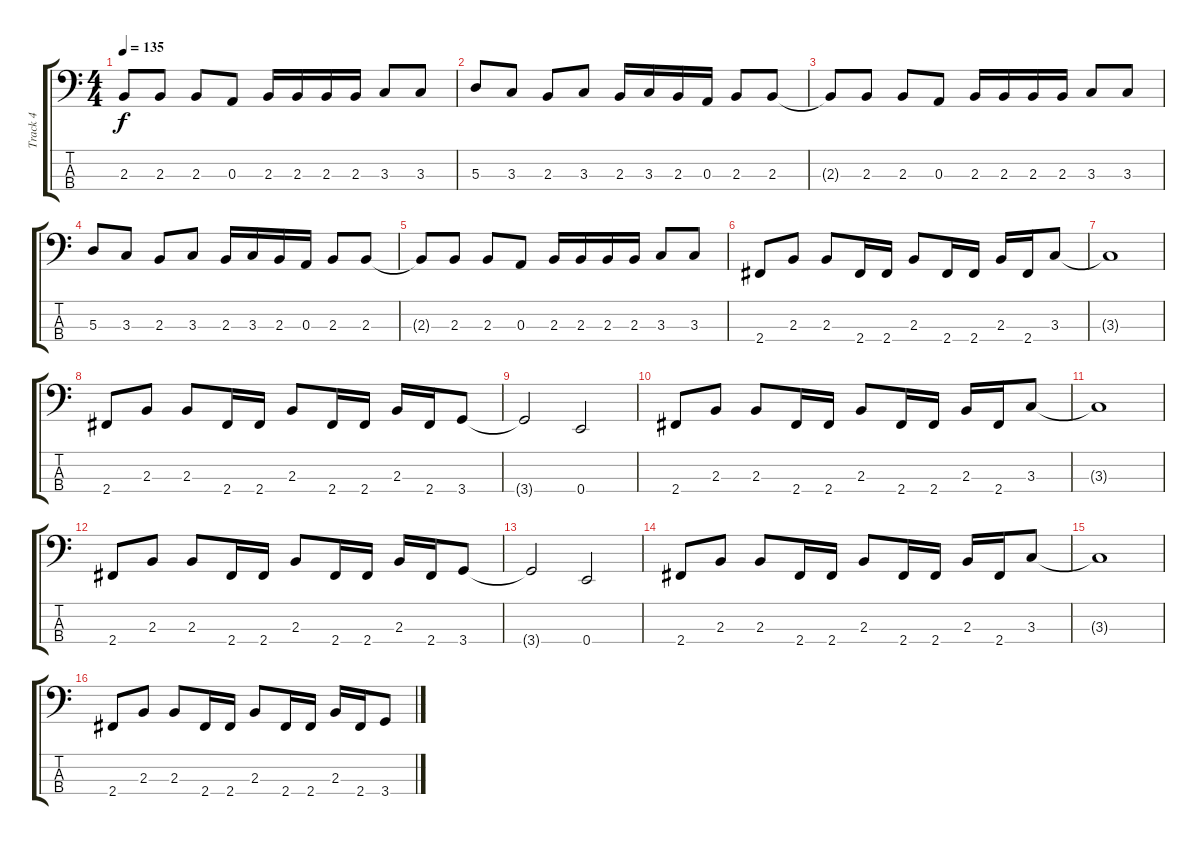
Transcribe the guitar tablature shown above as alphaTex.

\track ("Track 4" "Track 4") {instrument electricbassfinger}
\staff {score tabs}
\tuning (G2 D2 A1 E1) {hide}
\ts (4 4)
\tempo 135
\clef f4
\ks c
2.3{t}.8{dy f} 2.3.8 2.3.8 0.3.8 2.3.16 2.3.16 2.3.16 2.3.16 3.3.8 3.3.8 |
5.3.8 3.3.8 2.3.8 3.3.8 2.3.16 3.3.16 2.3.16 0.3.16 2.3.8 2.3.8 |
2.3{t}.8 2.3.8 2.3.8 0.3.8 2.3.16 2.3.16 2.3.16 2.3.16 3.3.8 3.3.8 |
5.3.8 3.3.8 2.3.8 3.3.8 2.3.16 3.3.16 2.3.16 0.3.16 2.3.8 2.3.8 |
2.3{t}.8 2.3.8 2.3.8 0.3.8 2.3.16 2.3.16 2.3.16 2.3.16 3.3.8 3.3.8 |
2.4.8 2.3.8 2.3.8 2.4.16 2.4.16 2.3.8 2.4.16 2.4.16 2.3.16 2.4.16 3.3.8 |
3.3{t}.1 |
2.4.8 2.3.8 2.3.8 2.4.16 2.4.16 2.3.8 2.4.16 2.4.16 2.3.16 2.4.16 3.4.8 |
3.4{t}.2 0.4.2 |
2.4.8 2.3.8 2.3.8 2.4.16 2.4.16 2.3.8 2.4.16 2.4.16 2.3.16 2.4.16 3.3.8 |
3.3{t}.1 |
2.4.8 2.3.8 2.3.8 2.4.16 2.4.16 2.3.8 2.4.16 2.4.16 2.3.16 2.4.16 3.4.8 |
3.4{t}.2 0.4.2 |
2.4.8 2.3.8 2.3.8 2.4.16 2.4.16 2.3.8 2.4.16 2.4.16 2.3.16 2.4.16 3.3.8 |
3.3{t}.1 |
2.4.8 2.3.8 2.3.8 2.4.16 2.4.16 2.3.8 2.4.16 2.4.16 2.3.16 2.4.16 3.4.8
